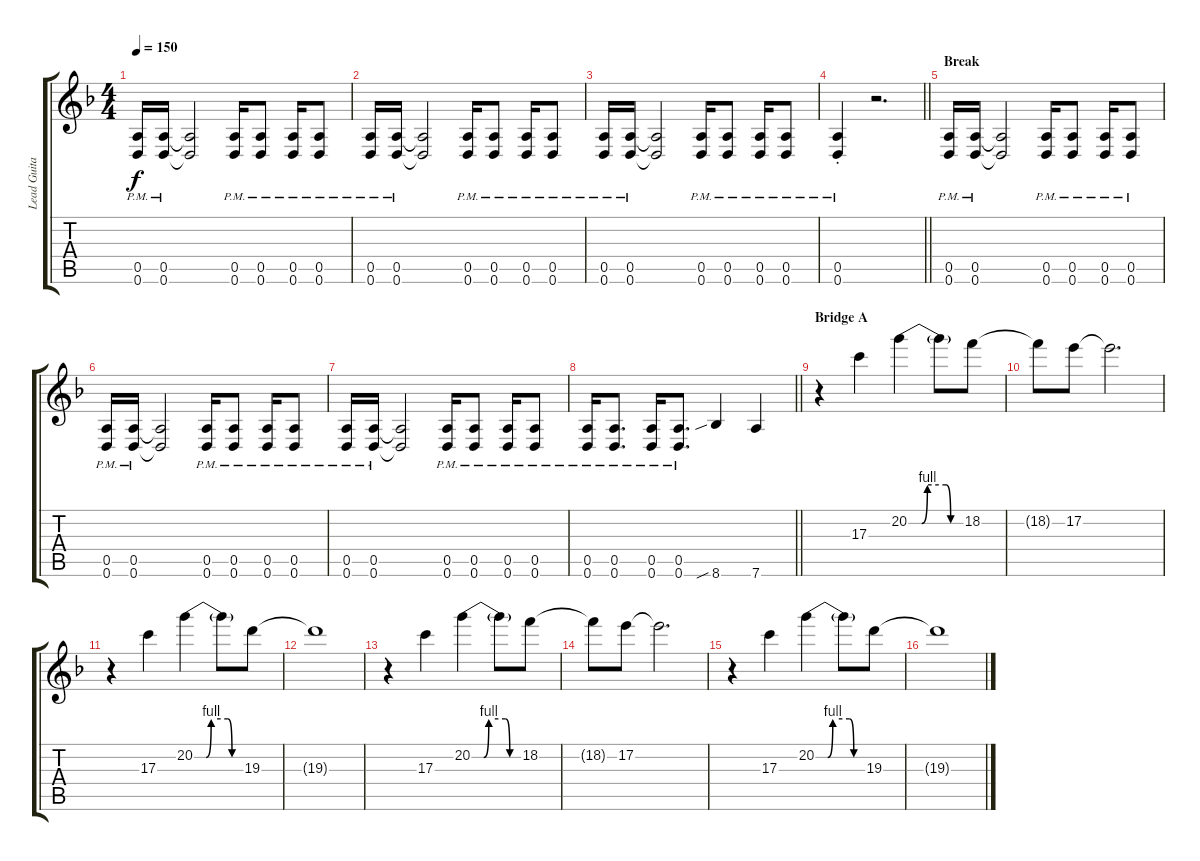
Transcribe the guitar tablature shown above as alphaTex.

\track ("Lead Guitar" "Lead Guita") {instrument distortionguitar}
\staff {score tabs}
\tuning (E4 B3 G3 D3 A2 D2) {hide}
\ts (4 4)
\tempo 150
\clef g2
\ks f
(0.5{pm} 0.6{pm}).16{dy f} (0.5{pm} 0.6{pm}).16 (0.5{t} 0.6{t}).2 (0.5{pm} 0.6{pm}).16 (0.5{pm} 0.6{pm}).8 (0.5{pm} 0.6{pm}).16 (0.5{pm} 0.6{pm}).8 |
(0.5{pm} 0.6{pm}).16 (0.5{pm} 0.6{pm}).16 (0.5{t} 0.6{t}).2 (0.5{pm} 0.6{pm}).16 (0.5{pm} 0.6{pm}).8 (0.5{pm} 0.6{pm}).16 (0.5{pm} 0.6{pm}).8 |
(0.5{pm} 0.6{pm}).16 (0.5{pm} 0.6{pm}).16 (0.5{t} 0.6{t}).2 (0.5{pm} 0.6{pm}).16 (0.5{pm} 0.6{pm}).8 (0.5{pm} 0.6{pm}).16 (0.5{pm} 0.6{pm}).8 |
\barLineRight lightlight
(0.5{pm st} 0.6{pm st}).4 r.2{d} |
\section ("" "Break")
(0.5{pm} 0.6{pm}).16 (0.5{pm} 0.6{pm}).16 (0.5{t} 0.6{t}).2 (0.5{pm} 0.6{pm}).16 (0.5{pm} 0.6{pm}).8 (0.5{pm} 0.6{pm}).16 (0.5{pm} 0.6{pm}).8 |
(0.5{pm} 0.6{pm}).16 (0.5{pm} 0.6{pm}).16 (0.5{t} 0.6{t}).2 (0.5{pm} 0.6{pm}).16 (0.5{pm} 0.6{pm}).8 (0.5{pm} 0.6{pm}).16 (0.5{pm} 0.6{pm}).8 |
(0.5{pm} 0.6{pm}).16 (0.5{pm} 0.6{pm}).16 (0.5{t} 0.6{t}).2 (0.5{pm} 0.6{pm}).16 (0.5{pm} 0.6{pm}).8 (0.5{pm} 0.6{pm}).16 (0.5{pm} 0.6{pm}).8 |
\barLineRight lightlight
(0.5{pm} 0.6{pm}).16 (0.5{pm} 0.6{pm}).8{d} (0.5{pm} 0.6{pm}).16 (0.5{pm} 0.6{pm}).8{d} 8.6{sib}.4 7.6.4 |
\section ("" "Bridge A")
r.4{balance 8} 17.3.4 20.2{be (custom 0 0 14 0 20 4 40 4 45 0 60 0)}.4 20.2{t}.8 18.2.8 |
18.2{t}.8 17.2.8 17.2{t}.2{d} |
r.4 17.3.4 20.2{be (custom 0 0 14 0 20 4 40 4 45 0 60 0)}.4 20.2{t}.8 19.3.8 |
19.3{t}.1 |
r.4 17.3.4 20.2{be (custom 0 0 14 0 20 4 40 4 45 0 60 0)}.4 20.2{t}.8 18.2.8 |
18.2{t}.8 17.2.8 17.2{t}.2{d} |
r.4 17.3.4 20.2{be (custom 0 0 14 0 20 4 40 4 45 0 60 0)}.4 20.2{t}.8 19.3.8 |
19.3{t}.1
